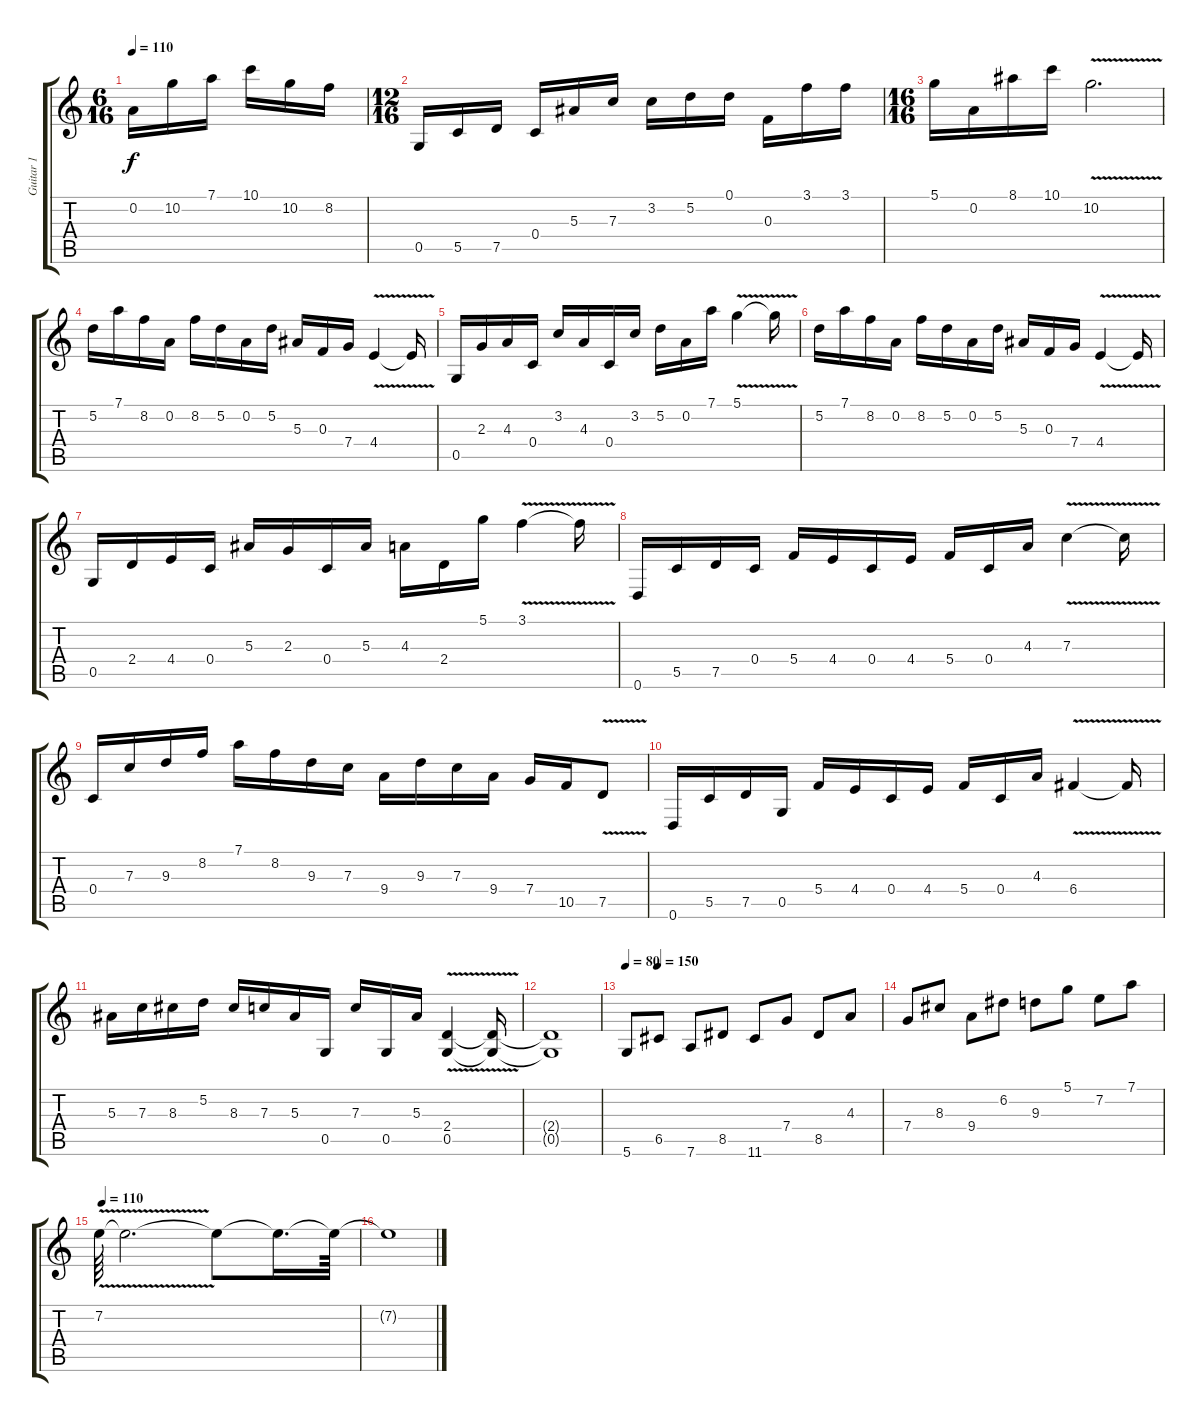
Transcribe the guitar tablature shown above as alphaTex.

\track ("Guitar 1" "Guitar 1") {instrument distortionguitar}
\staff {score tabs}
\tuning (D4 A3 F3 C3 G2 D2) {hide}
\ts (6 16)
\tempo 110
\clef g2
\ks c
0.2.16{dy f} 10.2.16 7.1.16 10.1.16 10.2.16 8.2.16 |
\ts (12 16)
0.5.16 5.5.16 7.5.16 0.4.16 5.3.16 7.3.16 3.2.16 5.2.16 0.1.16 0.3.16 3.1.16 3.1.16 |
\ts (16 16)
5.1.16 0.2.16 8.1.16 10.1.16 10.2{v}.2{d} |
5.2.16 7.1.16 8.2.16 0.2.16 8.2.16 5.2.16 0.2.16 5.2.16 5.3.16 0.3.16 7.4.16 4.4{v}.4 4.4{t}.16 |
0.5.16 2.3.16 4.3.16 0.4.16 3.2.16 4.3.16 0.4.16 3.2.16 5.2.16 0.2.16 7.1.16 5.1{v}.4 5.1{t}.16 |
5.2.16 7.1.16 8.2.16 0.2.16 8.2.16 5.2.16 0.2.16 5.2.16 5.3.16 0.3.16 7.4.16 4.4{v}.4 4.4{t}.16 |
0.5.16 2.4.16 4.4.16 0.4.16 5.3.16 2.3.16 0.4.16 5.3.16 4.3.16 2.4.16 5.1.16 3.1{v}.4 3.1{t}.16 |
0.6.16 5.5.16 7.5.16 0.4.16 5.4.16 4.4.16 0.4.16 4.4.16 5.4.16 0.4.16 4.3.16 7.3{v}.4 7.3{t}.16 |
0.4.16 7.3.16 9.3.16 8.2.16 7.1.16 8.2.16 9.3.16 7.3.16 9.4.16 9.3.16 7.3.16 9.4.16 7.4.16 10.5.16 7.5{v}.8 |
0.6.16 5.5.16 7.5.16 0.5.16 5.4.16 4.4.16 0.4.16 4.4.16 5.4.16 0.4.16 4.3.16 6.4{v}.4 6.4{t}.16 |
5.3.16 7.3.16 8.3.16 5.2.16 8.3.16 7.3.16 5.3.16 0.5.16 7.3.16 0.5.16 5.3.16 (2.4{v} 0.5).4 (2.4{t} 0.5{t}).16 |
(2.4{t} 0.5{t}).1 |
\tempo 80
\tempo (150 0.125)
5.6.8 6.5.8 7.6.8 8.5.8 11.6.8 7.4.8 8.5.8 4.3.8 |
7.4.8 8.3.8 9.4.8 6.2.8 9.3.8 5.1.8 7.2.8 7.1.8 |
\tempo (110 0.015625)
7.2{v}.64 7.2{t}.2{d} 7.2{t}.8 7.2{t}.16{d} 7.2{t}.64 |
7.2{t}.1
